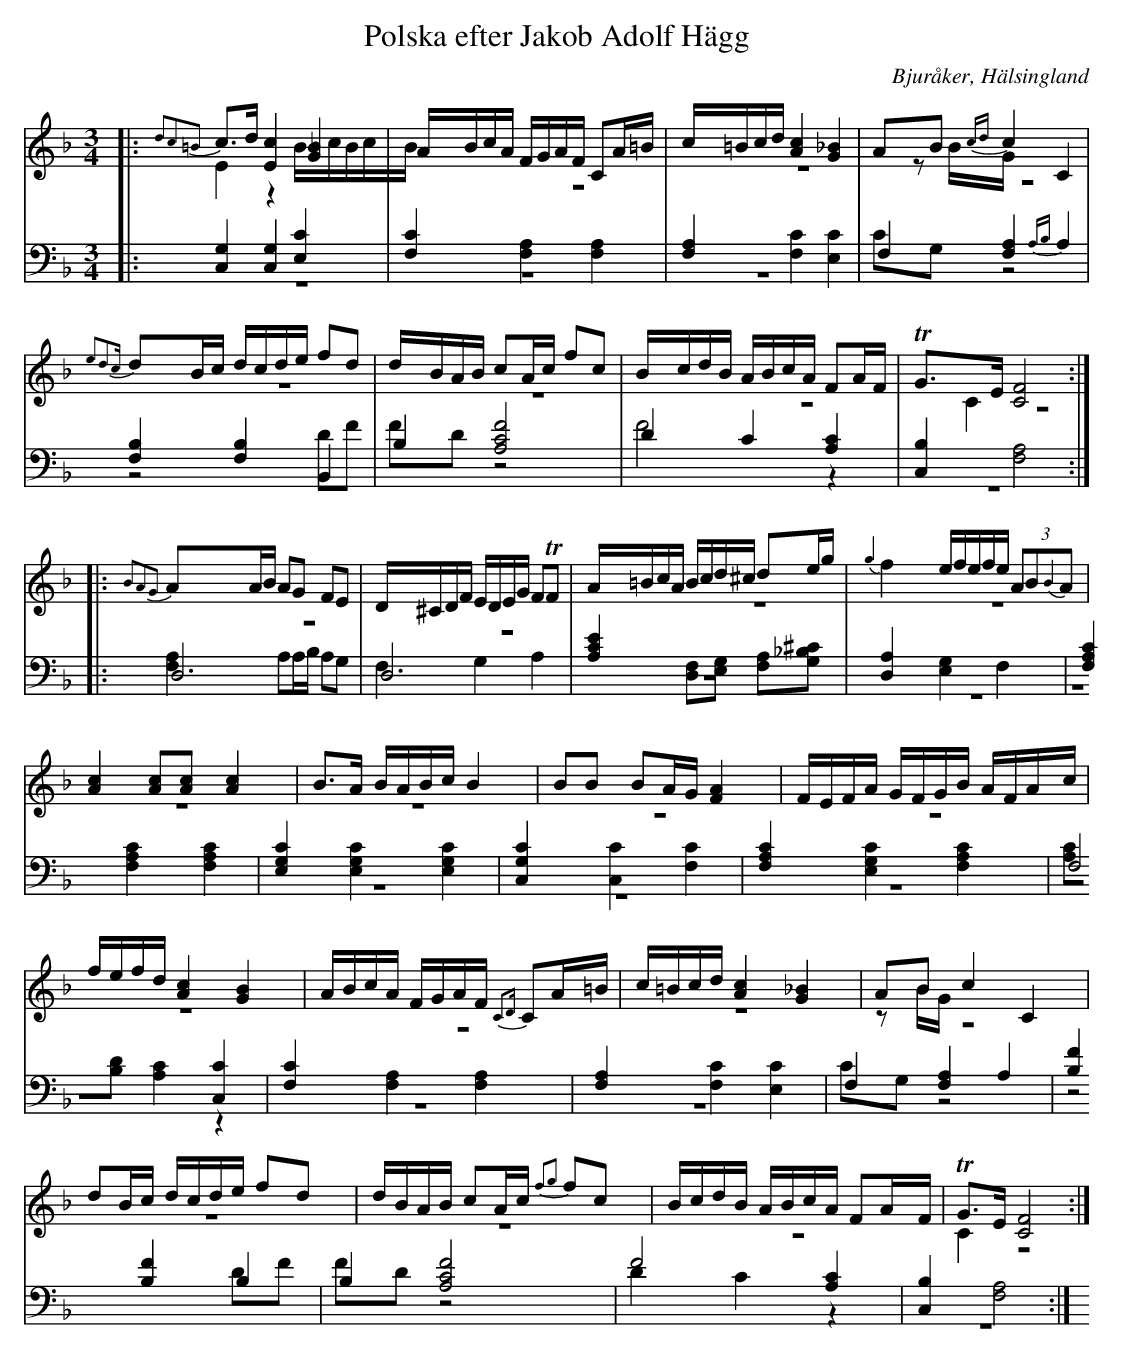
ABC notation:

X:1
T: Polska efter Jakob Adolf Hägg
O: Bjuråker, Hälsingland
M: 3/4
L: 1/16
K: F
V:1
V:2 merge
V:3
V:4 merge
V:1
|: {d2c2=B2}c2>d2 [E4c4] [G4_B4]|ABcA FGAF C2A=B|c=Bcd [A4c4] [G4_B4]|A2B2 {cd}c4 C4 |
{e2d2c}d2Bc dcde f2d2|dBAB c2Ac f2c2|BcdB ABcA F2AF|TG2>E2 [C8F8]:|
|:{B2A2G2}A2AB A2G2 F2E2|D^CDF EDEG F2TF2|A=BcA Bcd^c d2eg|{g2}f4 e4/4f4/4e4/5f4/5e4/5 (3A2B2{B2}A2 |
[A4c4] [A2c2][A2c2] [A4c4]|B2>A2 BABc B4|B2B2 B2AG [F4A4]|FEFA GFGB AFAc|
fefd [A4c4] [G4B4]|ABcA FGAF {C2D}C2A=B|c=Bcd [A4c4] [G4_B4]|A2B2 c4 C4 |
d2Bc dcde f2d2|dBAB c2Ac {f2g2}f2c2|BcdB ABcA F2AF|TG2>E2 [C8F8]:|
V:2
|:E4 z4 B4/5c4/5B4/5c4/5B4/5|z12|z12|z2BG z8 |
z12|z12|z12|C4 z8:|
|:z12|z12|z12|z12 |
z12|z12|z12|z12|
z12|z12|z12|z2BG z8 |
z12|z12|z12|C4 z8:|
V:3 clef=bass
|: [C,4G,4] [C,4G,4] [E,4C4]|[F,4C4] [F,4A,4] [F,4A,4]|[F,4A,4] [F,4C4] [E,4C4]| F,4 [F,4A,4] {A,B,}A,4|
[B,4F,4] [B,4F,4] B,,4|B,4 [A,8C8F8]|D4 C4 [A,4C4]|[C,4B,4] [F,8A,8]:|
|:D,12|D,12|[A,4C4E4] [D,2F,2][E,2G,2] [F,2A,2][^C2G,2_B,2]|
[D,4A,4] [E,4G,4] F,4|[F,4A,4C4] [F,4A,4C4] [F,4A,4C4]|[E,4G,4C4] [E,4G,4C4] [E,4G,4C4]|[C,4G,4C4] [C,4C4] [F,4C4]|
[F,4A,4C4] [E,4G,4C4] [F,4A,4C4]|F,8 [C,4C4]|[F,4C4] [F,4A,4] [F,4A,4]|[F,4A,4] [F,4C4] [E,4C4]|
F,4 [F,4A,4] A,4|[B,4F4] [B,4F4] B,4|B,4 [A,8C8F8]|F8  [A,4C4]|[C,4B,4] [F,8A,8]:|
V:4 clef=bass
|:z12|z12|z12|C2G,2 z8 |
z8 D2F2|F2D2 z8|F8 z4|z12:|
|:[F,4A,4] A,2A,B, A,2G,2|F,4 G,4 A,4|z12|z12 |
z12|z12|z12|z12|
[A,2C2][B,2D2] [A,4C4] z4|z12|z12|C2G,2 z8 |
z8 D2F2|F2D2 z8|D4 C4 z4|z12:|
